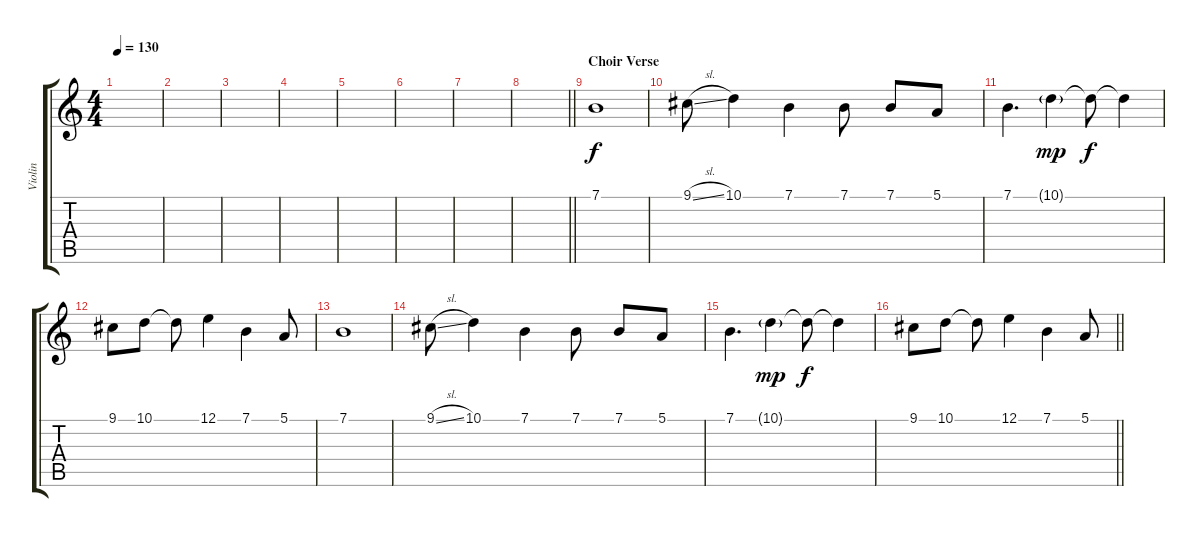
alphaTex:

\track ("Violin" "Violin") {instrument violin}
\staff {score tabs}
\tuning (E4 B3 G3 D3 A2 E2) {hide}
\ts (4 4)
\tempo 130
\clef g2
\ks c
|
|
|
|
|
|
|
\barLineRight lightlight
|
\section ("" "Choir Verse")
7.1.1 |
9.1{sl}.8 10.1.4 7.1.4 7.1.8 7.1.8 5.1.8 |
7.1.4{d} 10.1{g}.4{dy mp} 10.1{t}.8{dy f} 10.1{t}.4 |
9.1.8 10.1.8 10.1{t}.8 12.1.4 7.1.4 5.1.8 |
7.1.1 |
9.1{sl}.8 10.1.4 7.1.4 7.1.8 7.1.8 5.1.8 |
7.1.4{d} 10.1{g}.4{dy mp} 10.1{t}.8{dy f} 10.1{t}.4 |
\barLineRight lightlight
9.1.8 10.1.8 10.1{t}.8 12.1.4 7.1.4 5.1.8
